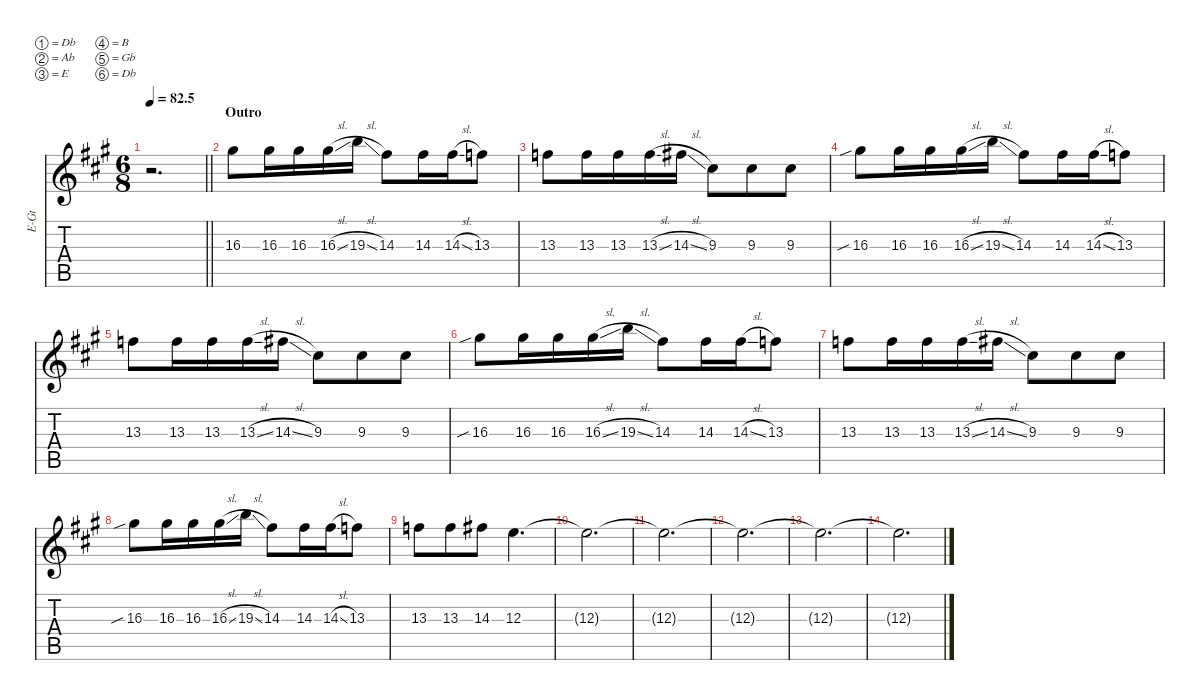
\defaultSystemsLayout 4
\hideDynamics
\bracketExtendMode nobrackets
\otherSystemsTrackNameOrientation horizontal
\track ("Guitar3" "E-Gt") {defaultSystemsLayout 8 instrument overdrivenguitar}
\staff {score tabs}
\tuning (Db4 Ab3 E3 B2 Gb2 Db2)
\ts (6 8)
\tempo
82.5
\accidentals auto
\clef g2
\ottava regular
\simile none
\barLineRight lightlight
\ks a
r.2{d dy f beam Down} |
\section ("" "Outro")
16.3{acc #}.8{beam Down} 16.3{acc #}.16{beam Down} 16.3{acc #}.16{beam Down} 16.3{sl acc #}.16{beam Down} 19.3{sl acc forcenatural}.16{beam Down} 14.3{acc #}.8{beam Down} 14.3{acc #}.16{beam Down} 14.3{sl acc #}.16{beam Down} 13.3{acc forcenatural}.8{beam Down} |
13.3{acc forcenatural}.8{beam Down} 13.3{acc forcenatural}.16{beam Down} 13.3{acc forcenatural}.16{beam Down} 13.3{sl acc forcenatural}.16{beam Down} 14.3{sl acc #}.16{beam Down} 9.3{acc #}.8{beam Down} 9.3{acc #}.8{beam Down} 9.3{acc #}.8{beam Down} |
16.3{sib acc #}.8{beam Down} 16.3{acc #}.16{beam Down} 16.3{acc #}.16{beam Down} 16.3{sl acc #}.16{beam Down} 19.3{sl acc forcenatural}.16{beam Down} 14.3{acc #}.8{beam Down} 14.3{acc #}.16{beam Down} 14.3{sl acc #}.16{beam Down} 13.3{acc forcenatural}.8{beam Down} |
13.3{acc forcenatural}.8{beam Down} 13.3{acc forcenatural}.16{beam Down} 13.3{acc forcenatural}.16{beam Down} 13.3{sl acc forcenatural}.16{beam Down} 14.3{sl acc #}.16{beam Down} 9.3{acc #}.8{beam Down} 9.3{acc #}.8{beam Down} 9.3{acc #}.8{beam Down} |
16.3{sib acc #}.8{beam Down} 16.3{acc #}.16{beam Down} 16.3{acc #}.16{beam Down} 16.3{sl acc #}.16{beam Down} 19.3{sl acc forcenatural}.16{beam Down} 14.3{acc #}.8{beam Down} 14.3{acc #}.16{beam Down} 14.3{sl acc #}.16{beam Down} 13.3{acc forcenatural}.8{beam Down} |
13.3{acc forcenatural}.8{beam Down} 13.3{acc forcenatural}.16{beam Down} 13.3{acc forcenatural}.16{beam Down} 13.3{sl acc forcenatural}.16{beam Down} 14.3{sl acc #}.16{beam Down} 9.3{acc #}.8{beam Down} 9.3{acc #}.8{beam Down} 9.3{acc #}.8{beam Down} |
16.3{sib acc #}.8{beam Down} 16.3{acc #}.16{beam Down} 16.3{acc #}.16{beam Down} 16.3{sl acc #}.16{beam Down} 19.3{sl acc forcenatural}.16{beam Down} 14.3{acc #}.8{beam Down} 14.3{acc #}.16{beam Down} 14.3{sl acc #}.16{beam Down} 13.3{acc forcenatural}.8{beam Down} |
13.3{acc forcenatural}.8{beam Down} 13.3{acc forcenatural}.8{beam Down} 14.3{acc #}.8{beam Down} 12.3{acc forcenatural}.4{d beam Down} |
12.3{t acc forcenatural}.2{d beam Down} |
12.3{t acc forcenatural}.2{d beam Down} |
12.3{t acc forcenatural}.2{d beam Down} |
12.3{t acc forcenatural}.2{d beam Down} |
12.3{t acc forcenatural}.2{d beam Down}
